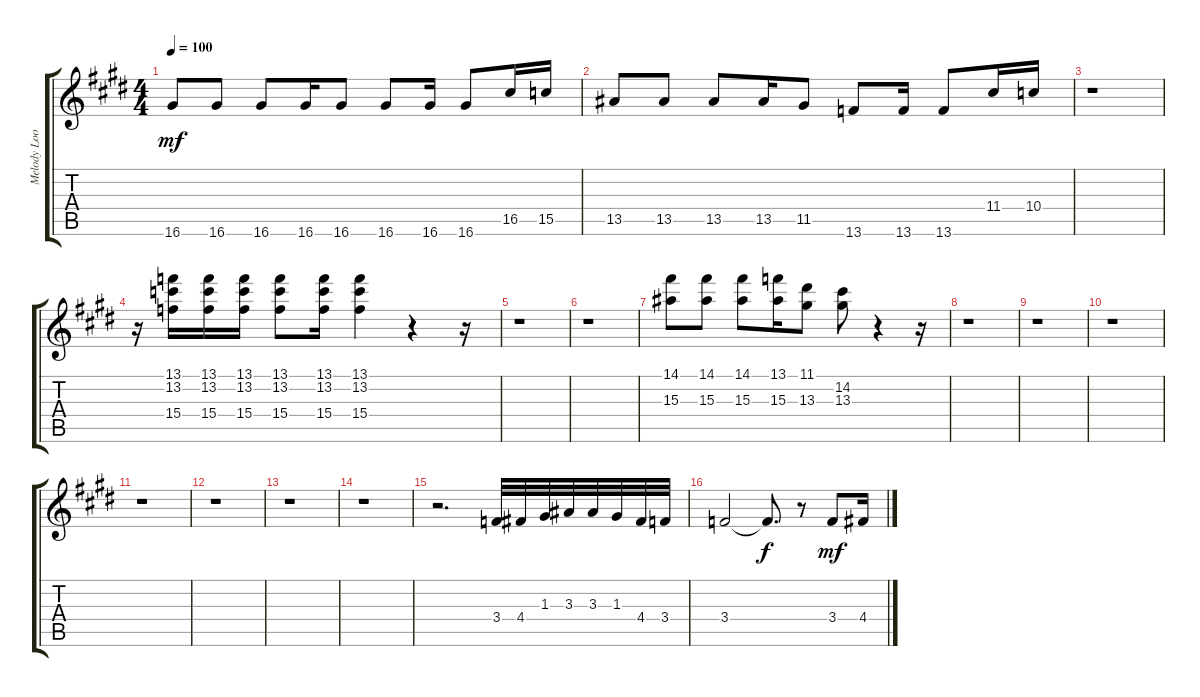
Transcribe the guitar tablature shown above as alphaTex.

\track ("Melody Loop" "Melody Loo") {instrument banjo}
\staff {score tabs}
\tuning (E4 B3 G3 D3 A2 E2) {hide}
\displaytranspose 12
\ts (4 4)
\tempo 100
\clef g2
\ks e
16.6.8{dy mf} 16.6.8 16.6.8 16.6.16 16.6.8 16.6.8 16.6.16 16.6.8 16.5.16 15.5.16 |
13.5.8 13.5.8 13.5.8 13.5.16 11.5.8 13.6.8 13.6.16 13.6.8 11.4.16 10.4.16 |
r.1 |
r.16 (13.1 13.2 15.4).16 (13.1 13.2 15.4).16 (13.1 13.2 15.4).16 (13.1 13.2 15.4).8 (13.1 13.2 15.4).16 (13.1 13.2 15.4).4 r.4 r.16 |
r.1 |
r.1 |
(14.1 15.3).8 (14.1 15.3).8 (14.1 15.3).8 (13.1 15.3).16 (11.1 13.3).8 (14.2 13.3).8 r.4 r.16 |
r.1 |
r.1 |
r.1 |
r.1 |
r.1 |
r.1 |
r.1 |
r.2{d} 3.4.32 4.4.32 1.3.32 3.3.32 3.3.32 1.3.32 4.4.32 3.4.32 |
3.4.2 3.4{t}.8{d dy f} r.8 3.4.8{dy mf} 4.4.16
